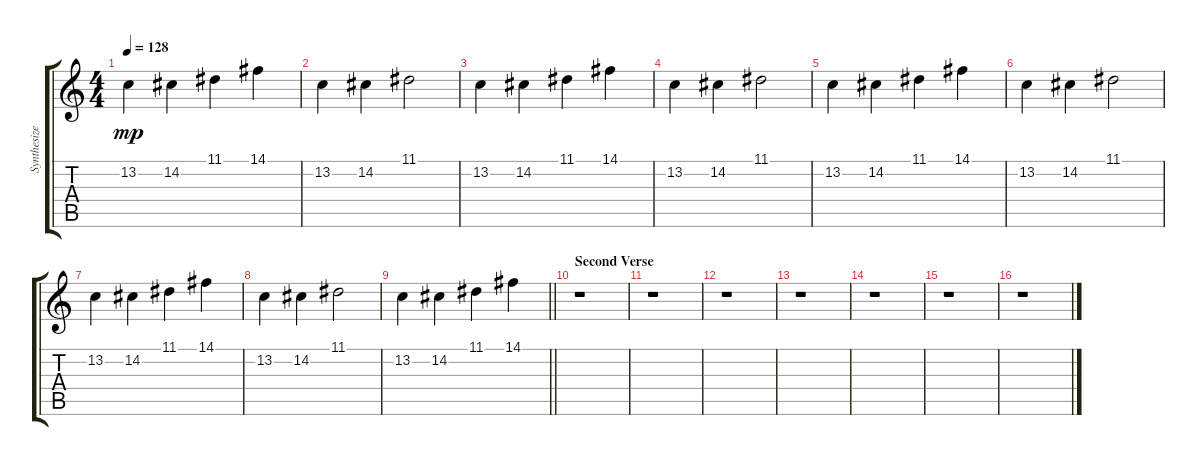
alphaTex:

\track ("Synthesizer 1" "Synthesize") {instrument lead2sawtooth}
\staff {score tabs}
\tuning (E4 B3 G3 D3 A2 E2) {hide}
\ts (4 4)
\tempo 128
\clef g2
\ks c
13.2.4{dy mp} 14.2.4 11.1.4 14.1.4 |
13.2.4 14.2.4 11.1.2 |
13.2.4 14.2.4 11.1.4 14.1.4 |
13.2.4 14.2.4 11.1.2 |
13.2.4 14.2.4 11.1.4 14.1.4 |
13.2.4 14.2.4 11.1.2 |
13.2.4 14.2.4 11.1.4 14.1.4 |
13.2.4 14.2.4 11.1.2 |
\barLineRight lightlight
13.2.4 14.2.4 11.1.4 14.1.4 |
\section ("" "Second Verse")
r.1 |
r.1 |
r.1 |
r.1 |
r.1 |
r.1 |
r.1
